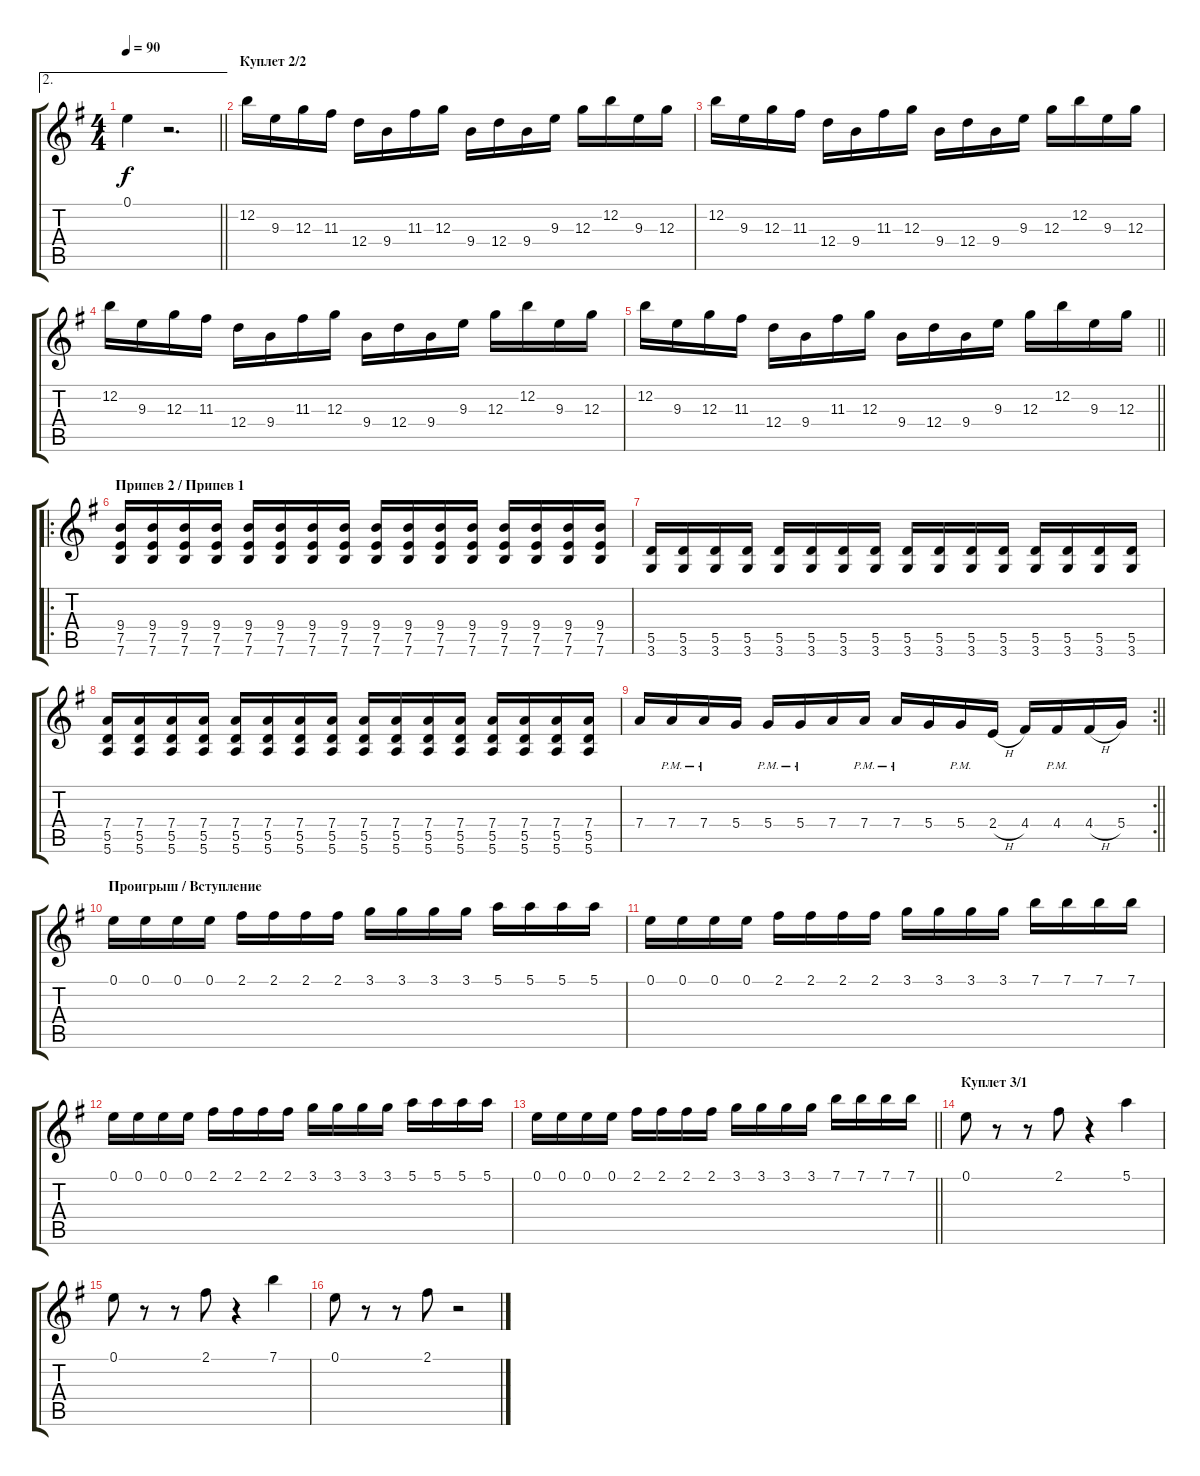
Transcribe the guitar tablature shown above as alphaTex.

\track "" {instrument acousticguitarsteel}
\staff {score tabs}
\tuning (E4 B3 G3 D3 A2 E2) {hide}
\ae 2
\ts (4 4)
\tempo 90
\clef g2
\barLineRight lightlight
\ks eminor
0.1.4{dy f} r.2{d} |
\section ("" "Куплет 2/2")
12.2.16 9.3.16 12.3.16 11.3.16 12.4.16 9.4.16 11.3.16 12.3.16 9.4.16 12.4.16 9.4.16 9.3.16 12.3.16 12.2.16 9.3.16 12.3.16 |
12.2.16 9.3.16 12.3.16 11.3.16 12.4.16 9.4.16 11.3.16 12.3.16 9.4.16 12.4.16 9.4.16 9.3.16 12.3.16 12.2.16 9.3.16 12.3.16 |
12.2.16 9.3.16 12.3.16 11.3.16 12.4.16 9.4.16 11.3.16 12.3.16 9.4.16 12.4.16 9.4.16 9.3.16 12.3.16 12.2.16 9.3.16 12.3.16 |
\barLineRight lightlight
12.2.16 9.3.16 12.3.16 11.3.16 12.4.16 9.4.16 11.3.16 12.3.16 9.4.16 12.4.16 9.4.16 9.3.16 12.3.16 12.2.16 9.3.16 12.3.16 |
\ro
\section ("" "Припев 2 / Припев 1")
(9.4 7.5 7.6).16 (9.4 7.5 7.6).16 (9.4 7.5 7.6).16 (9.4 7.5 7.6).16 (9.4 7.5 7.6).16 (9.4 7.5 7.6).16 (9.4 7.5 7.6).16 (9.4 7.5 7.6).16 (9.4 7.5 7.6).16 (9.4 7.5 7.6).16 (9.4 7.5 7.6).16 (9.4 7.5 7.6).16 (9.4 7.5 7.6).16 (9.4 7.5 7.6).16 (9.4 7.5 7.6).16 (9.4 7.5 7.6).16 |
(5.5 3.6).16 (5.5 3.6).16 (5.5 3.6).16 (5.5 3.6).16 (5.5 3.6).16 (5.5 3.6).16 (5.5 3.6).16 (5.5 3.6).16 (5.5 3.6).16 (5.5 3.6).16 (5.5 3.6).16 (5.5 3.6).16 (5.5 3.6).16 (5.5 3.6).16 (5.5 3.6).16 (5.5 3.6).16 |
(7.4 5.5 5.6).16 (7.4 5.5 5.6).16 (7.4 5.5 5.6).16 (7.4 5.5 5.6).16 (7.4 5.5 5.6).16 (7.4 5.5 5.6).16 (7.4 5.5 5.6).16 (7.4 5.5 5.6).16 (7.4 5.5 5.6).16 (7.4 5.5 5.6).16 (7.4 5.5 5.6).16 (7.4 5.5 5.6).16 (7.4 5.5 5.6).16 (7.4 5.5 5.6).16 (7.4 5.5 5.6).16 (7.4 5.5 5.6).16 |
\rc 2
\barLineRight lightlight
7.4.16 7.4{pm}.16 7.4{pm}.16 5.4.16 5.4{pm}.16 5.4{pm}.16 7.4.16 7.4{pm}.16 7.4{pm}.16 5.4.16 5.4{pm}.16 2.4{h}.16 4.4.16 4.4{pm}.16 4.4{h}.16 5.4.16 |
\section ("" "Проигрыш / Вступление")
0.1.16 0.1.16 0.1.16 0.1.16 2.1.16 2.1.16 2.1.16 2.1.16 3.1.16 3.1.16 3.1.16 3.1.16 5.1.16 5.1.16 5.1.16 5.1.16 |
0.1.16 0.1.16 0.1.16 0.1.16 2.1.16 2.1.16 2.1.16 2.1.16 3.1.16 3.1.16 3.1.16 3.1.16 7.1.16 7.1.16 7.1.16 7.1.16 |
0.1.16 0.1.16 0.1.16 0.1.16 2.1.16 2.1.16 2.1.16 2.1.16 3.1.16 3.1.16 3.1.16 3.1.16 5.1.16 5.1.16 5.1.16 5.1.16 |
\barLineRight lightlight
0.1.16 0.1.16 0.1.16 0.1.16 2.1.16 2.1.16 2.1.16 2.1.16 3.1.16 3.1.16 3.1.16 3.1.16 7.1.16 7.1.16 7.1.16 7.1.16 |
\section ("" "Куплет 3/1")
0.1.8 r.8 r.8 2.1.8 r.4 5.1.4 |
0.1.8 r.8 r.8 2.1.8 r.4 7.1.4 |
0.1.8 r.8 r.8 2.1.8 r.2
